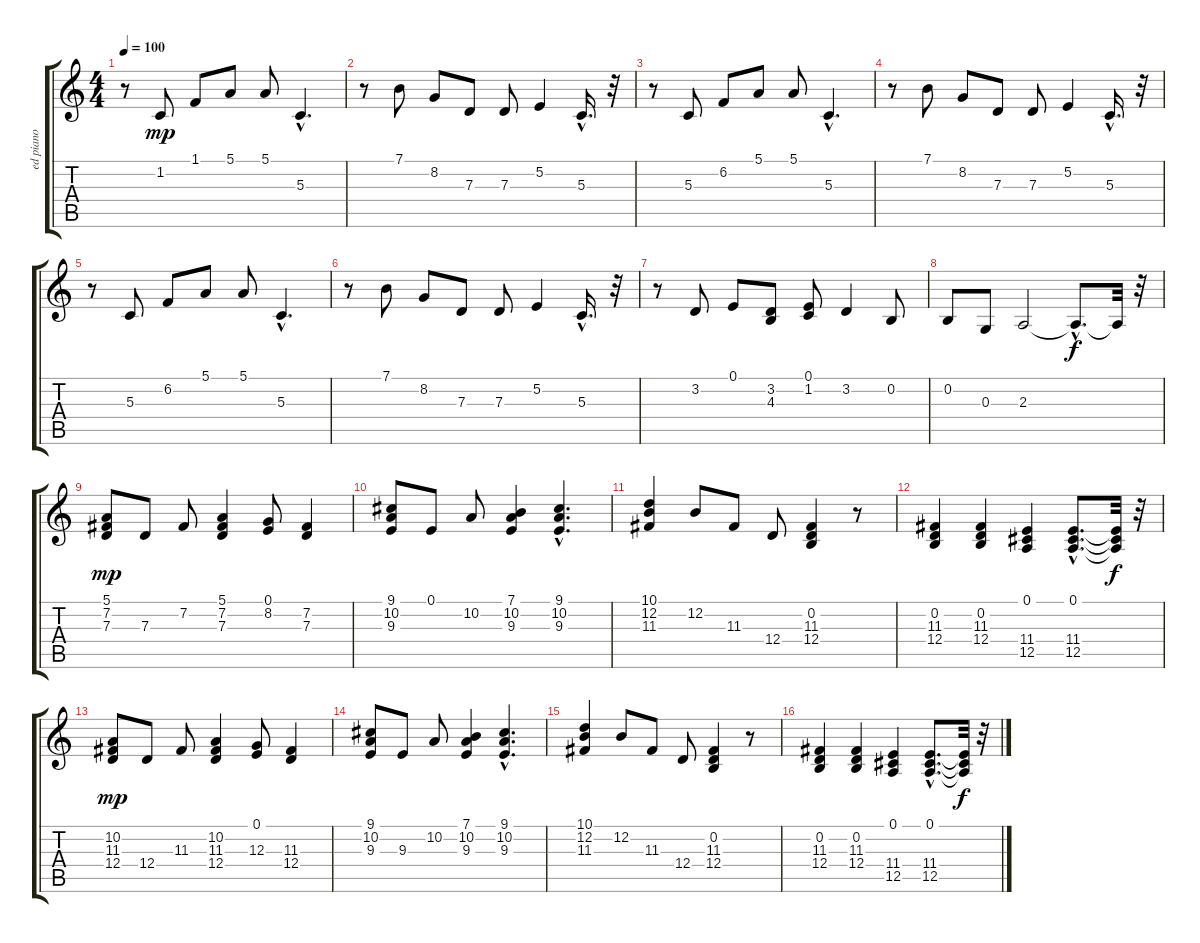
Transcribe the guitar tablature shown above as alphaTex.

\track ("ed piano" "ed piano") {instrument electricgrandpiano}
\staff {score tabs}
\tuning (E4 B3 G3 D3 A2 E2) {hide}
\ts (4 4)
\tempo 100
\clef g2
\ks c
r.8{dy f} 1.2.8{dy mp} 1.1.8 5.1.8 5.1.8 5.3{hac}.4{d} |
r.8 7.1.8 8.2.8 7.3.8 7.3.8 5.2.4 5.3{hac}.16{d} r.32 |
r.8 5.3.8 6.2.8 5.1.8 5.1.8 5.3{hac}.4{d} |
r.8 7.1.8 8.2.8 7.3.8 7.3.8 5.2.4 5.3{hac}.16{d} r.32 |
r.8 5.3.8 6.2.8 5.1.8 5.1.8 5.3{hac}.4{d} |
r.8 7.1.8 8.2.8 7.3.8 7.3.8 5.2.4 5.3{hac}.16{d} r.32 |
r.8 3.2.8 0.1.8 (3.2 4.3).8 (0.1 1.2).8 3.2.4 0.2.8 |
0.2.8 0.3.8 2.3.2 2.3{hac t}.8{d dy f} 2.3{t}.32 r.32 |
(5.1 7.2 7.3).8{dy mp} 7.3.8 7.2.8 (5.1 7.2 7.3).4 (0.1 8.2).8 (7.2 7.3).4 |
(9.1 10.2 9.3).8 0.1.8 10.2.8 (7.1 10.2 9.3).4 (9.1{hac} 10.2{hac} 9.3{hac}).4{d} |
(10.1 12.2 11.3).4 12.2.8 11.3.8 12.4.8 (0.2 11.3 12.4).4 r.8 |
(0.2 11.3 12.4).4 (0.2 11.3 12.4).4 (0.1 11.4 12.5).4 (0.1{hac} 11.4{hac} 12.5{hac}).8{d} (0.1{t} 11.4{t} 12.5{t}).32{dy f} r.32 |
(10.2 11.3 12.4).8{dy mp} 12.4.8 11.3.8 (10.2 11.3 12.4).4 (0.1 12.3).8 (11.3 12.4).4 |
(9.1 10.2 9.3).8 9.3.8 10.2.8 (7.1 10.2 9.3).4 (9.1{hac} 10.2{hac} 9.3{hac}).4{d} |
(10.1 12.2 11.3).4 12.2.8 11.3.8 12.4.8 (0.2 11.3 12.4).4 r.8 |
(0.2 11.3 12.4).4 (0.2 11.3 12.4).4 (0.1 11.4 12.5).4 (0.1{hac} 11.4{hac} 12.5{hac}).8{d} (0.1{t} 11.4{t} 12.5{t}).32{dy f} r.32
